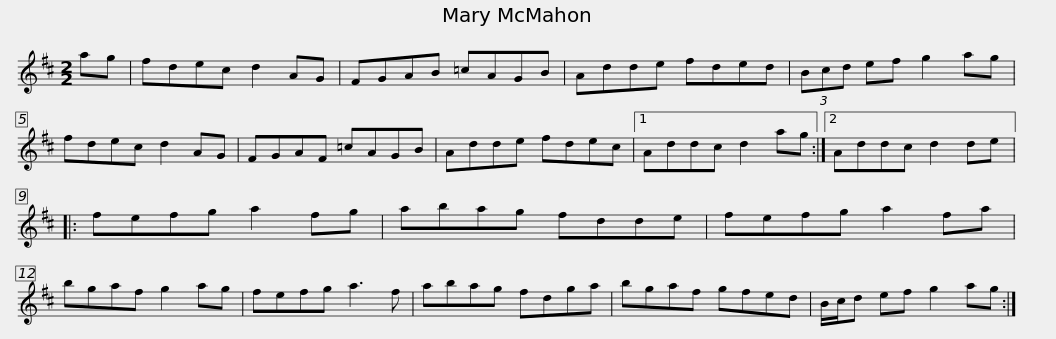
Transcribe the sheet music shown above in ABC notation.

X:1
L:1/8
M:2/2
I:linebreak $
K:D
V:1 treble
V:1
 ag | fdec d2 AG | FGAB =cAGB | Adde fded | (3Bcd ef g2 ag | %5
 fdec d2 AG |$ FGAF =cAGB | Adde fdec |1 Addc d2 ag :|2 Addc d2 de |: %10
 fefg a2 fg |$ abag fdde | fefg a2 fa | bgaf g2 ag | fefg a3 f | %15
 abag fdga |$ bgaf gfed | B/c/d ef g2 ag :| %18
